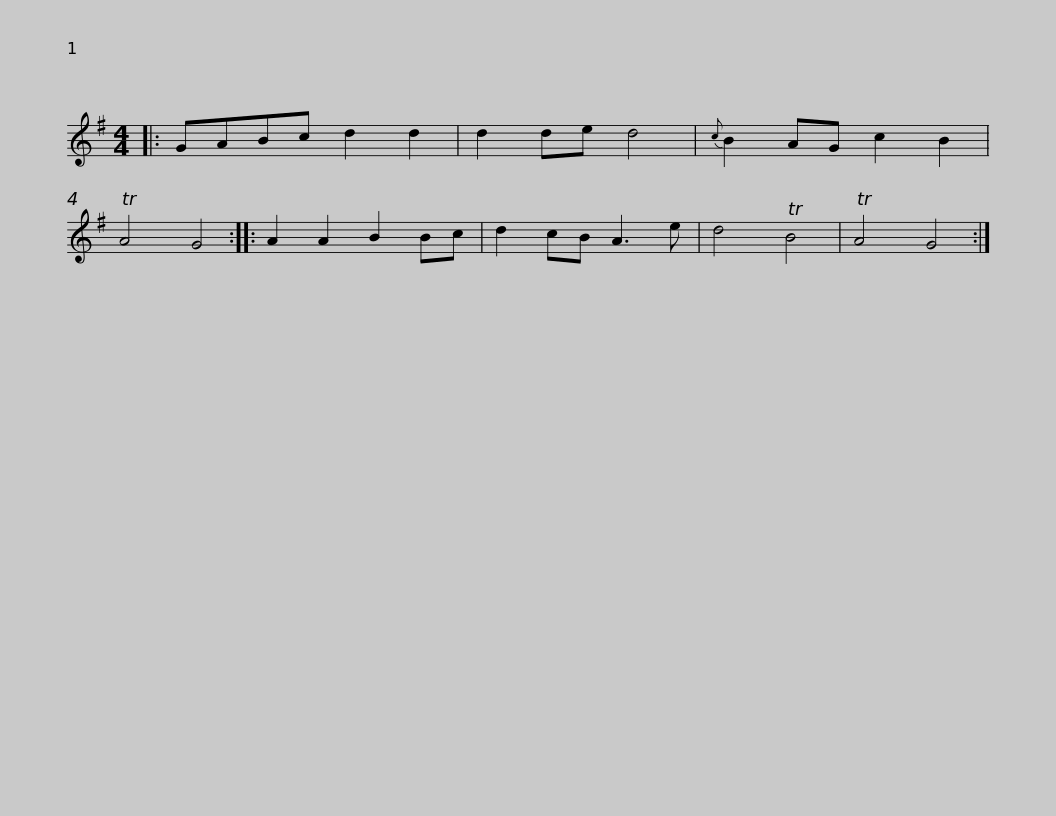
X:1
L:1/8
M:4/4
I:linebreak $
K:G
V:1 treble
V:1
|: GABc d2 d2 | d2 de d4 |{c} B2 AG c2 B2 | TA4 G4 :: A2 A2 B2 Bc | %5
 d2 cB A3 e | d4 TB4 | TA4 G4 :| %8
